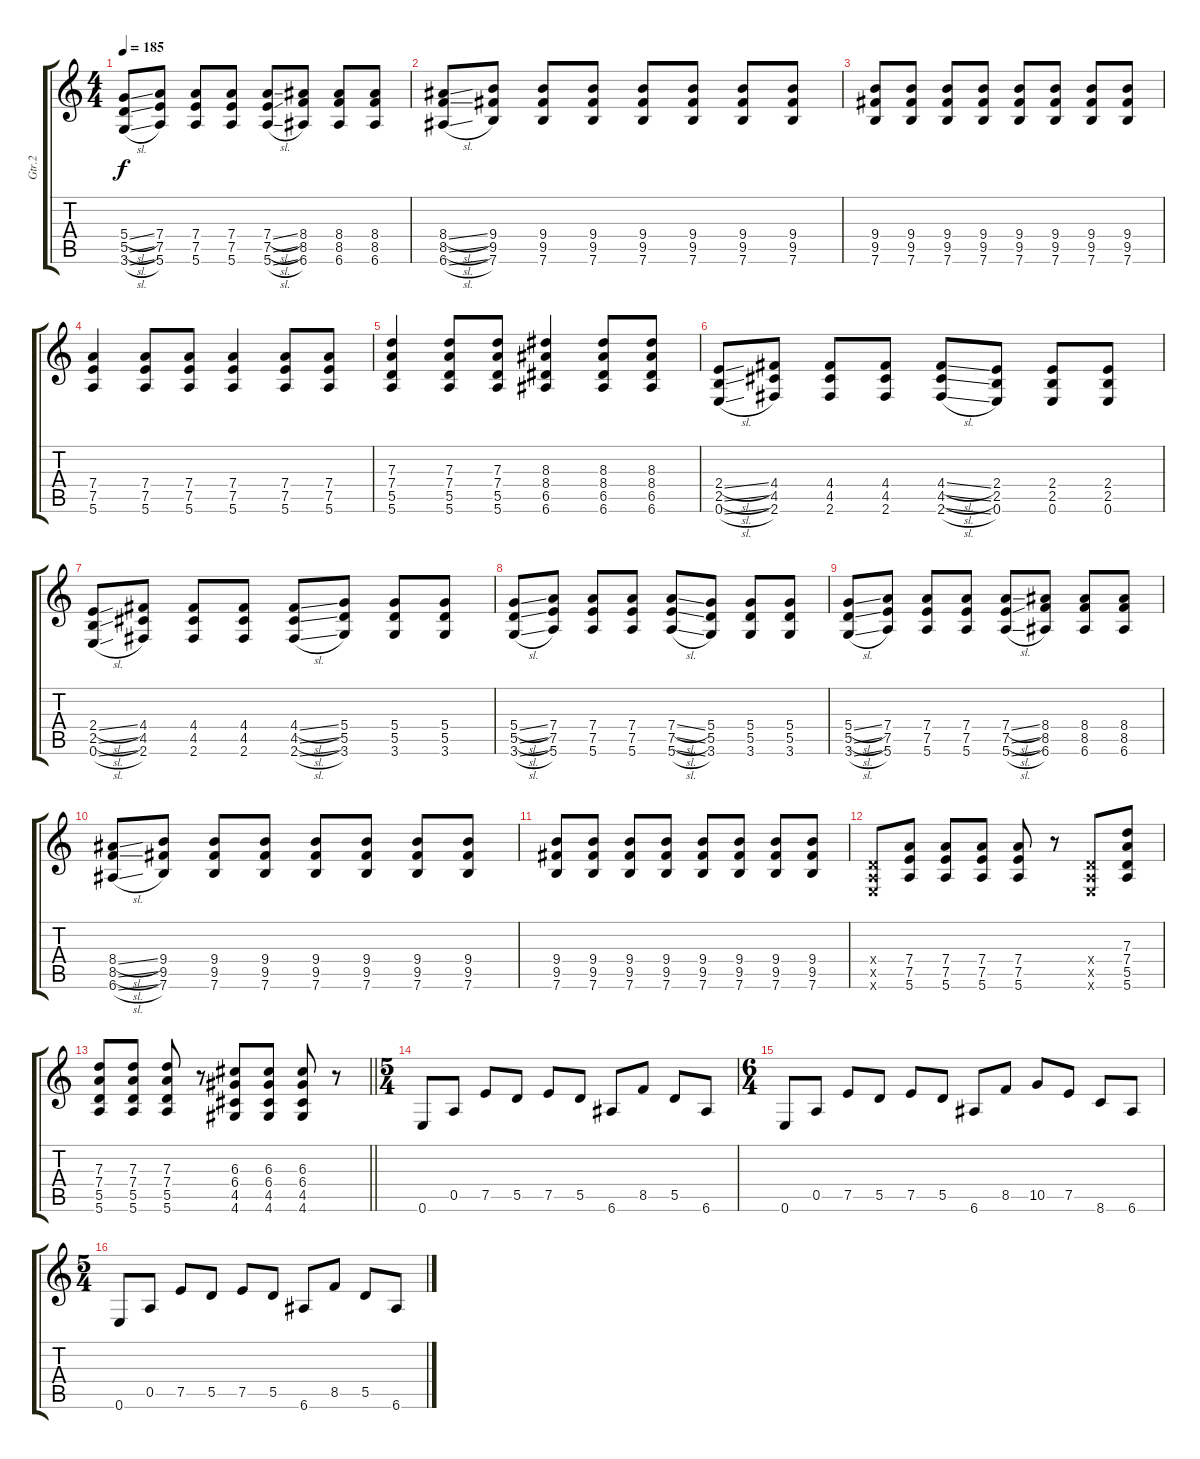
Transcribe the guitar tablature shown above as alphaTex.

\track ("Gtr.2" "Gtr.2") {instrument distortionguitar}
\staff {score tabs}
\tuning (E4 B3 G3 D3 A2 E2) {hide}
\ts (4 4)
\tempo 185
\clef g2
\ks c
(5.4{sl} 5.5{sl} 3.6{sl}).8{dy f} (7.4 7.5 5.6).8 (7.4 7.5 5.6).8 (7.4 7.5 5.6).8 (7.4{sl} 7.5{sl} 5.6{sl}).8 (8.4 8.5 6.6).8 (8.4 8.5 6.6).8 (8.4 8.5 6.6).8 |
(8.4{sl} 8.5{sl} 6.6{sl}).8 (9.4 9.5 7.6).8 (9.4 9.5 7.6).8 (9.4 9.5 7.6).8 (9.4 9.5 7.6).8 (9.4 9.5 7.6).8 (9.4 9.5 7.6).8 (9.4 9.5 7.6).8 |
(9.4 9.5 7.6).8 (9.4 9.5 7.6).8 (9.4 9.5 7.6).8 (9.4 9.5 7.6).8 (9.4 9.5 7.6).8 (9.4 9.5 7.6).8 (9.4 9.5 7.6).8 (9.4 9.5 7.6).8 |
(7.4 7.5 5.6).4 (7.4 7.5 5.6).8 (7.4 7.5 5.6).8 (7.4 7.5 5.6).4 (7.4 7.5 5.6).8 (7.4 7.5 5.6).8 |
(7.3 7.4 5.5 5.6).4 (7.3 7.4 5.5 5.6).8 (7.3 7.4 5.5 5.6).8 (8.3 8.4 6.5 6.6).4 (8.3 8.4 6.5 6.6).8 (8.3 8.4 6.5 6.6).8 |
(2.4{sl} 2.5{sl} 0.6{sl}).8 (4.4 4.5 2.6).8 (4.4 4.5 2.6).8 (4.4 4.5 2.6).8 (4.4{sl} 4.5{sl} 2.6{sl}).8 (2.4 2.5 0.6).8 (2.4 2.5 0.6).8 (2.4 2.5 0.6).8 |
(2.4{sl} 2.5{sl} 0.6{sl}).8 (4.4 4.5 2.6).8 (4.4 4.5 2.6).8 (4.4 4.5 2.6).8 (4.4{sl} 4.5{sl} 2.6{sl}).8 (5.4 5.5 3.6).8 (5.4 5.5 3.6).8 (5.4 5.5 3.6).8 |
(5.4{sl} 5.5{sl} 3.6{sl}).8 (7.4 7.5 5.6).8 (7.4 7.5 5.6).8 (7.4 7.5 5.6).8 (7.4{sl} 7.5{sl} 5.6{sl}).8 (5.4 5.5 3.6).8 (5.4 5.5 3.6).8 (5.4 5.5 3.6).8 |
(5.4{sl} 5.5{sl} 3.6{sl}).8 (7.4 7.5 5.6).8 (7.4 7.5 5.6).8 (7.4 7.5 5.6).8 (7.4{sl} 7.5{sl} 5.6{sl}).8 (8.4 8.5 6.6).8 (8.4 8.5 6.6).8 (8.4 8.5 6.6).8 |
(8.4{sl} 8.5{sl} 6.6{sl}).8 (9.4 9.5 7.6).8 (9.4 9.5 7.6).8 (9.4 9.5 7.6).8 (9.4 9.5 7.6).8 (9.4 9.5 7.6).8 (9.4 9.5 7.6).8 (9.4 9.5 7.6).8 |
(9.4 9.5 7.6).8 (9.4 9.5 7.6).8 (9.4 9.5 7.6).8 (9.4 9.5 7.6).8 (9.4 9.5 7.6).8 (9.4 9.5 7.6).8 (9.4 9.5 7.6).8 (9.4 9.5 7.6).8 |
(0.4{x} 0.5{x} 0.6{x}).8 (7.4 7.5 5.6).8 (7.4 7.5 5.6).8 (7.4 7.5 5.6).8 (7.4 7.5 5.6).8 r.8 (0.4{x} 0.5{x} 0.6{x}).8 (7.3 7.4 5.5 5.6).8 |
\barLineRight lightlight
(7.3 7.4 5.5 5.6).8 (7.3 7.4 5.5 5.6).8 (7.3 7.4 5.5 5.6).8 r.8 (6.3 6.4 4.5 4.6).8 (6.3 6.4 4.5 4.6).8 (6.3 6.4 4.5 4.6).8 r.8 |
\ts (5 4)
0.6.8 0.5.8 7.5.8 5.5.8 7.5.8 5.5.8 6.6.8 8.5.8 5.5.8 6.6.8 |
\ts (6 4)
0.6.8 0.5.8 7.5.8 5.5.8 7.5.8 5.5.8 6.6.8 8.5.8 10.5.8 7.5.8 8.6.8 6.6.8 |
\ts (5 4)
0.6.8 0.5.8 7.5.8 5.5.8 7.5.8 5.5.8 6.6.8 8.5.8 5.5.8 6.6.8
